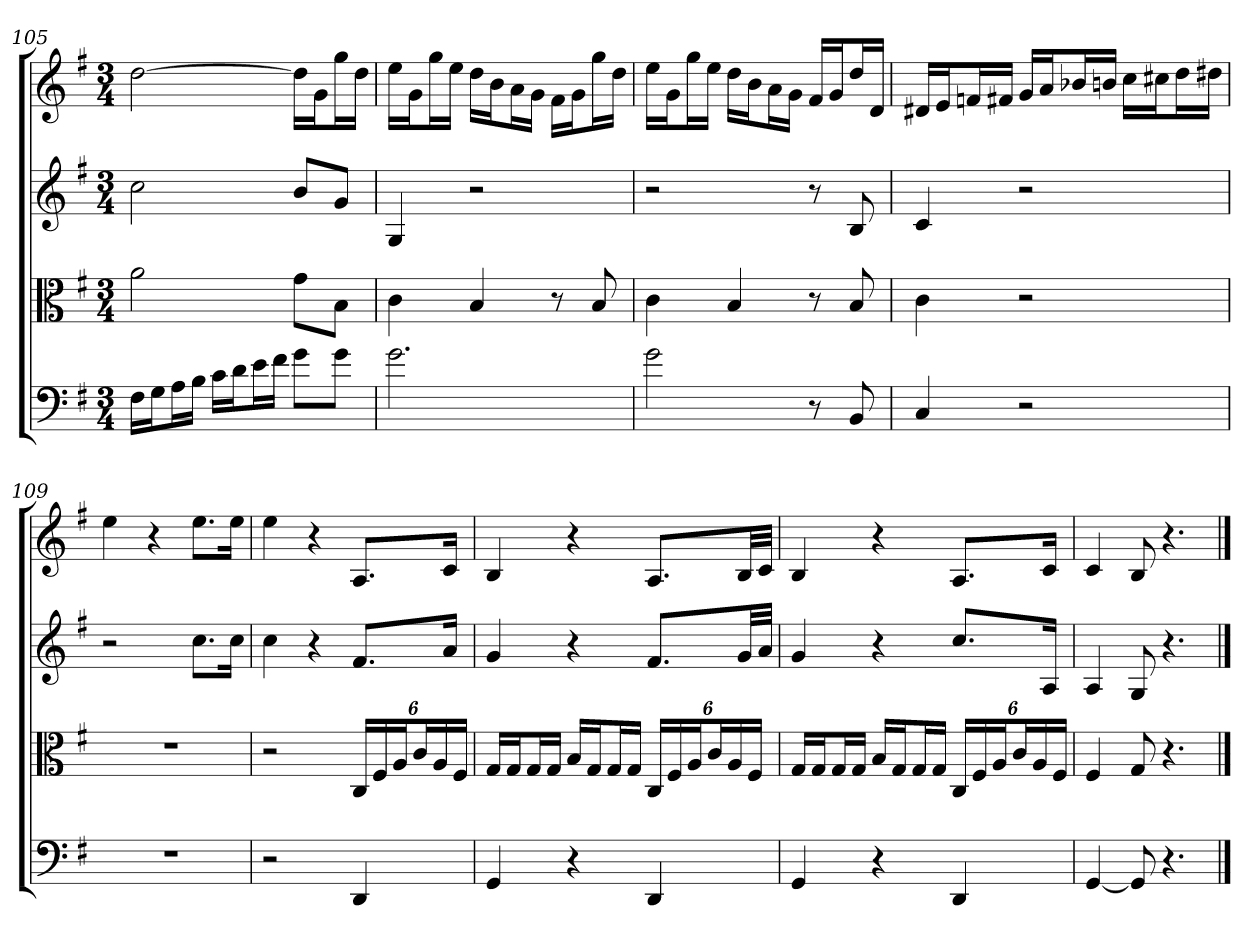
**kern	**kern	**kern	**kern
*part4	*part3	*part2	*part1
*staff4	*staff3	*staff2	*staff1
*clefF4	*clefC3	*	*
*k[f#]	*k[f#]	*k[f#]	*k[f#]
*G:	*G:	*G:	*G:
*M3/4	*M3/4	*M3/4	*M3/4
=105	=105	=105	=105
16F#\LL	2a	2cc	[2dd
16G\J	.	.	.
16A\L	.	.	.
16B\JJ	.	.	.
16c\LL	.	.	.
16d\J	.	.	.
16e\L	.	.	.
16f#\JJ	.	.	.
8g\L	8g\L	8bL	16ddLL]
.	.	.	16gJ
8g\J	8B\J	8gJ	16ggL
.	.	.	16ddJJ
=106	=106	=106	=106
2.g	4c	4G	16eeLL
.	.	.	16gJ
.	.	.	16ggL
.	.	.	16eeJJ
.	4B	2r	16ddLL
.	.	.	16bJ
.	.	.	16aL
.	.	.	16gJJ
.	8r	.	16f#LL
.	.	.	16gJ
.	8B	.	16ggL
.	.	.	16ddJJ
=107	=107	=107	=107
2g	4c	2r	16eeLL
.	.	.	16gJ
.	.	.	16ggL
.	.	.	16eeJJ
.	4B	.	16ddLL
.	.	.	16bJ
.	.	.	16aL
.	.	.	16gJJ
8r	8r	8r	16f#LL
.	.	.	16gJ
8BB	8B	8B	16ddL
.	.	.	16dJJ
=108	=108	=108	=108
4C	4c	4c	16d#XLL
.	.	.	16eJ
.	.	.	16fnL
.	.	.	16f#XJJ
2r	2r	2r	16gLL
.	.	.	16aJ
.	.	.	16b-XL
.	.	.	16bnJJ
.	.	.	16ccLL
.	.	.	16cc#XJ
.	.	.	16ddL
.	.	.	16dd#XJJ
=109	=109	=109	=109
2.r	2.r	2r	4ee
.	.	.	4r
.	.	8.ccL	8.eeL
.	.	16ccJk	16eeJk
=110	=110	=110	=110
2r	2r	4cc	4ee
.	.	4r	4r
4DD	24C/LL	8.f#L	8.AL
.	24F#/	.	.
.	24A/J	.	.
.	24c/L	.	.
.	24A/	.	.
.	.	16aJk	16cJk
.	24F#/JJ	.	.
=111	=111	=111	=111
4GG	16G/LL	4g	4B
.	16G/J	.	.
.	16G/L	.	.
.	16G/JJ	.	.
4r	16B/LL	4r	4r
.	16G/J	.	.
.	16G/L	.	.
.	16G/JJ	.	.
4DD	24C/LL	8.f#L	8.AL
.	24F#/	.	.
.	24A/J	.	.
.	24c/L	.	.
.	24A/	.	.
.	.	32gLL	32BLL
.	24F#/JJ	.	.
.	.	32aJJJ	32cJJJ
=112	=112	=112	=112
4GG	16G/LL	4g	4B
.	16G/J	.	.
.	16G/L	.	.
.	16G/JJ	.	.
4r	16B/LL	4r	4r
.	16G/J	.	.
.	16G/L	.	.
.	16G/JJ	.	.
4DD	24C/LL	8.ccL	8.AL
.	24F#/	.	.
.	24A/J	.	.
.	24c/L	.	.
.	24A/	.	.
.	.	16AJk	16cJk
.	24F#/JJ	.	.
=113	=113	=113	=113
[4GG	4F#	4A	4c
8GG]	8G	8G	8B
4.r	4.r	4.r	4.r
==	==	==	==
*-	*-	*-	*-
